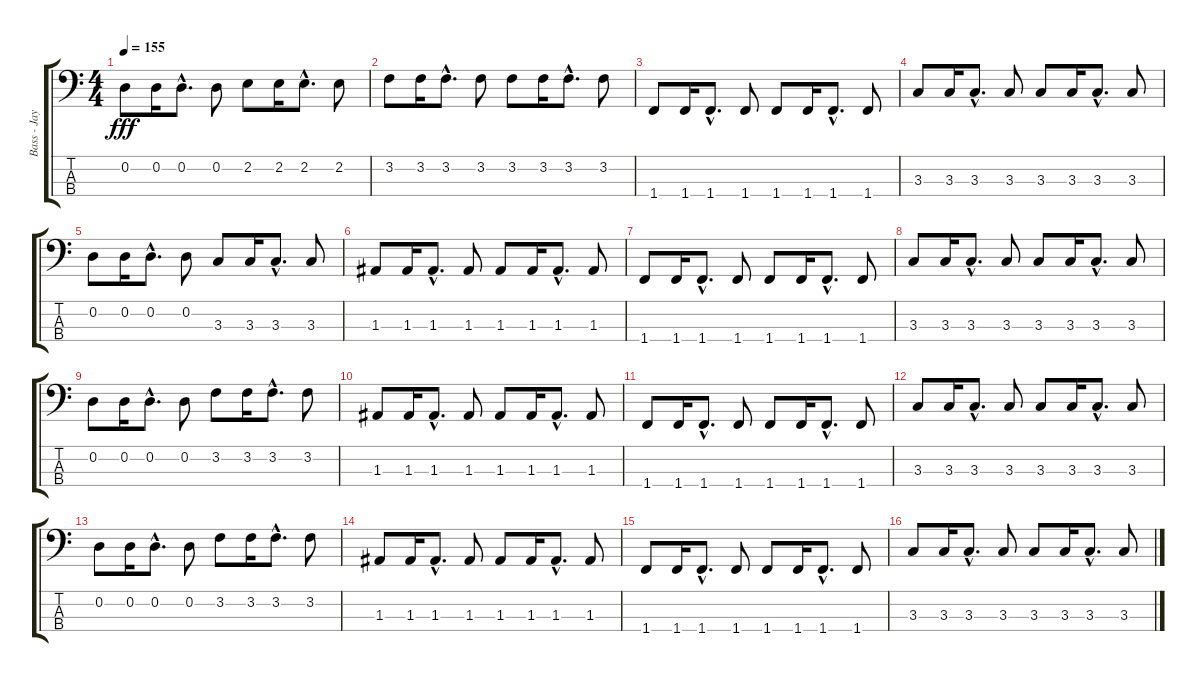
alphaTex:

\track ("Bass - Jay Bentley" "Bass - Jay") {instrument electricbasspick}
\staff {score tabs}
\tuning (G2 D2 A1 E1) {hide}
\ts (4 4)
\tempo 155
\clef f4
\ks c
0.2.8{dy fff} 0.2.16 0.2{hac}.8{d} 0.2.8 2.2.8 2.2.16 2.2{hac}.8{d} 2.2.8 |
3.2.8 3.2.16 3.2{hac}.8{d} 3.2.8 3.2.8 3.2.16 3.2{hac}.8{d} 3.2.8 |
1.4.8 1.4.16 1.4{hac}.8{d} 1.4.8 1.4.8 1.4.16 1.4{hac}.8{d} 1.4.8 |
3.3.8 3.3.16 3.3{hac}.8{d} 3.3.8 3.3.8 3.3.16 3.3{hac}.8{d} 3.3.8 |
0.2.8 0.2.16 0.2{hac}.8{d} 0.2.8 3.3.8 3.3.16 3.3{hac}.8{d} 3.3.8 |
1.3.8 1.3.16 1.3{hac}.8{d} 1.3.8 1.3.8 1.3.16 1.3{hac}.8{d} 1.3.8 |
1.4.8 1.4.16 1.4{hac}.8{d} 1.4.8 1.4.8 1.4.16 1.4{hac}.8{d} 1.4.8 |
3.3.8 3.3.16 3.3{hac}.8{d} 3.3.8 3.3.8 3.3.16 3.3{hac}.8{d} 3.3.8 |
0.2.8 0.2.16 0.2{hac}.8{d} 0.2.8 3.2.8 3.2.16 3.2{hac}.8{d} 3.2.8 |
1.3.8 1.3.16 1.3{hac}.8{d} 1.3.8 1.3.8 1.3.16 1.3{hac}.8{d} 1.3.8 |
1.4.8 1.4.16 1.4{hac}.8{d} 1.4.8 1.4.8 1.4.16 1.4{hac}.8{d} 1.4.8 |
3.3.8 3.3.16 3.3{hac}.8{d} 3.3.8 3.3.8 3.3.16 3.3{hac}.8{d} 3.3.8 |
0.2.8 0.2.16 0.2{hac}.8{d} 0.2.8 3.2.8 3.2.16 3.2{hac}.8{d} 3.2.8 |
1.3.8 1.3.16 1.3{hac}.8{d} 1.3.8 1.3.8 1.3.16 1.3{hac}.8{d} 1.3.8 |
1.4.8 1.4.16 1.4{hac}.8{d} 1.4.8 1.4.8 1.4.16 1.4{hac}.8{d} 1.4.8 |
3.3.8 3.3.16 3.3{hac}.8{d} 3.3.8 3.3.8 3.3.16 3.3{hac}.8{d} 3.3.8
